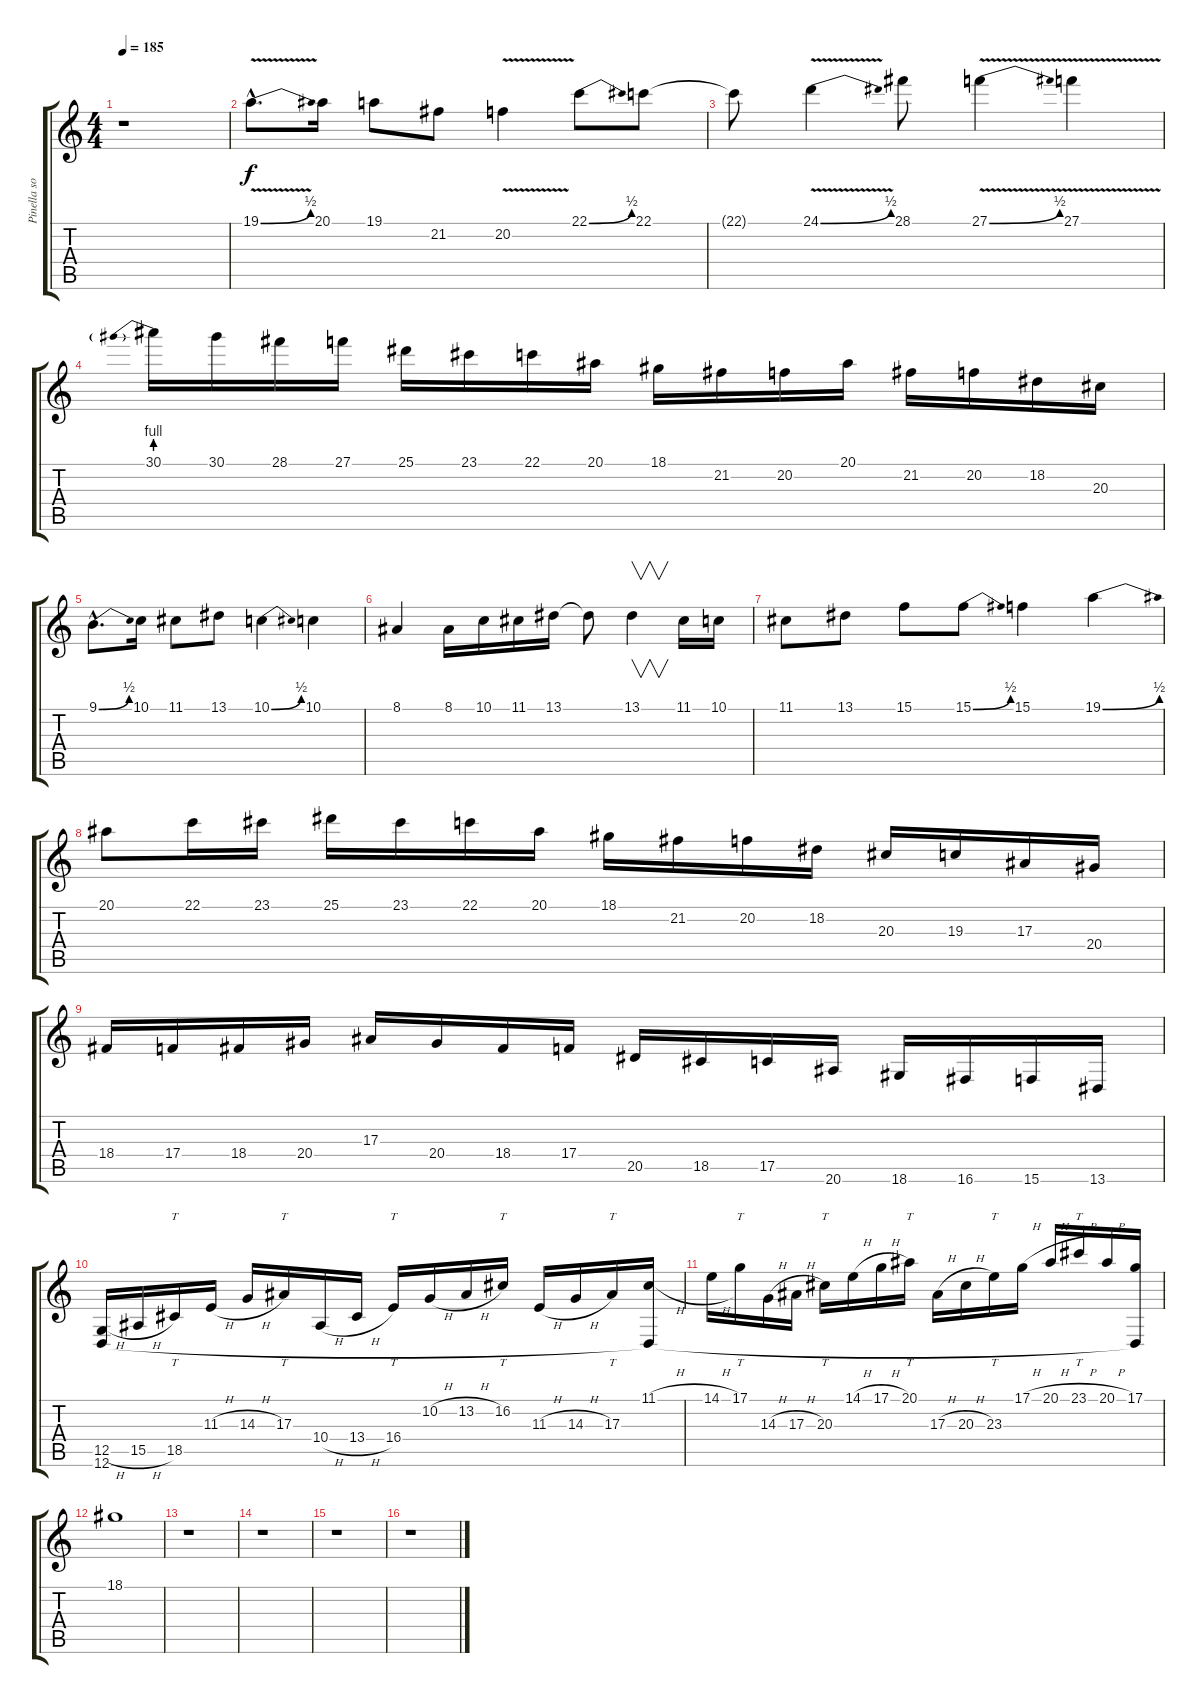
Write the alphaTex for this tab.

\track ("Pinella solos" "Pinella so") {instrument lead2sawtooth}
\staff {score tabs}
\tuning (D4 A3 F3 C3 G2 D2) {hide}
\ts (4 4)
\tempo 185
\clef g2
\ks c
r.1{dy f} |
19.1{be (bend 0 0 60 2) v hac}.8{d} 20.1.16 19.1.8 21.2.8 20.2{v}.4 22.1{be (bend 0 0 60 2)}.8 22.1.8 |
22.1{t}.8 24.1{be (bend 0 0 60 2) v}.4 28.1.8 27.1{be (bend 0 0 60 2) v}.4 27.1{v}.4 |
30.1{be (prebend 0 4 60 4)}.16 30.1.16 28.1.16 27.1.16 25.1.16 23.1.16 22.1.16 20.1.16 18.1.16 21.2.16 20.2.16 20.1.16 21.2.16 20.2.16 18.2.16 20.3.16 |
9.1{be (bend 0 0 60 2) hac}.8{d} 10.1.16 11.1.8 13.1.8 10.1{be (bend 0 0 60 2)}.4 10.1.4 |
8.1.4 8.1.16 10.1.16 11.1.16 13.1.16 13.1{t}.8 13.1.4{v} 11.1.16 10.1.16 |
11.1.8 13.1.8 15.1.8 15.1{be (bend 0 0 60 2)}.8 15.1.4 19.1{be (bend 0 0 60 2)}.4 |
20.1.8 22.1.16 23.1.16 25.1.16 23.1.16 22.1.16 20.1.16 18.1.16 21.2.16 20.2.16 18.2.16 20.3.16 19.3.16 17.3.16 20.4.16 |
18.4.16 17.4.16 18.4.16 20.4.16 17.3.16 20.4.16 18.4.16 17.4.16 20.5.16 18.5.16 17.5.16 20.6.16 18.6.16 16.6.16 15.6.16 13.6.16 |
(12.5{h} 12.6).16 15.5{h}.16 18.5.16{tt} 11.3{h}.16 14.3{h}.16 17.3.16{tt} 10.4{h}.16 13.4{h}.16 16.4.16{tt} 10.2{h}.16 13.2{h}.16 16.2.16{tt} 11.3{h}.16 14.3{h}.16 17.3.16{tt} (11.1{h} 12.6{t}).16 |
14.1{h}.16 17.1.16{tt} 14.3{h}.16 17.3{h}.16 20.3.16{tt} 14.1{h}.16 17.1{h}.16 20.1.16{tt} 17.3{h}.16 20.3{h}.16 23.3.16{tt} 17.1{h}.16 20.1{h}.16 23.1{h}.16{tt} 20.1{h}.16 (17.1 12.6{t}).16 |
18.1.1 |
r.1 |
r.1 |
r.1 |
r.1
